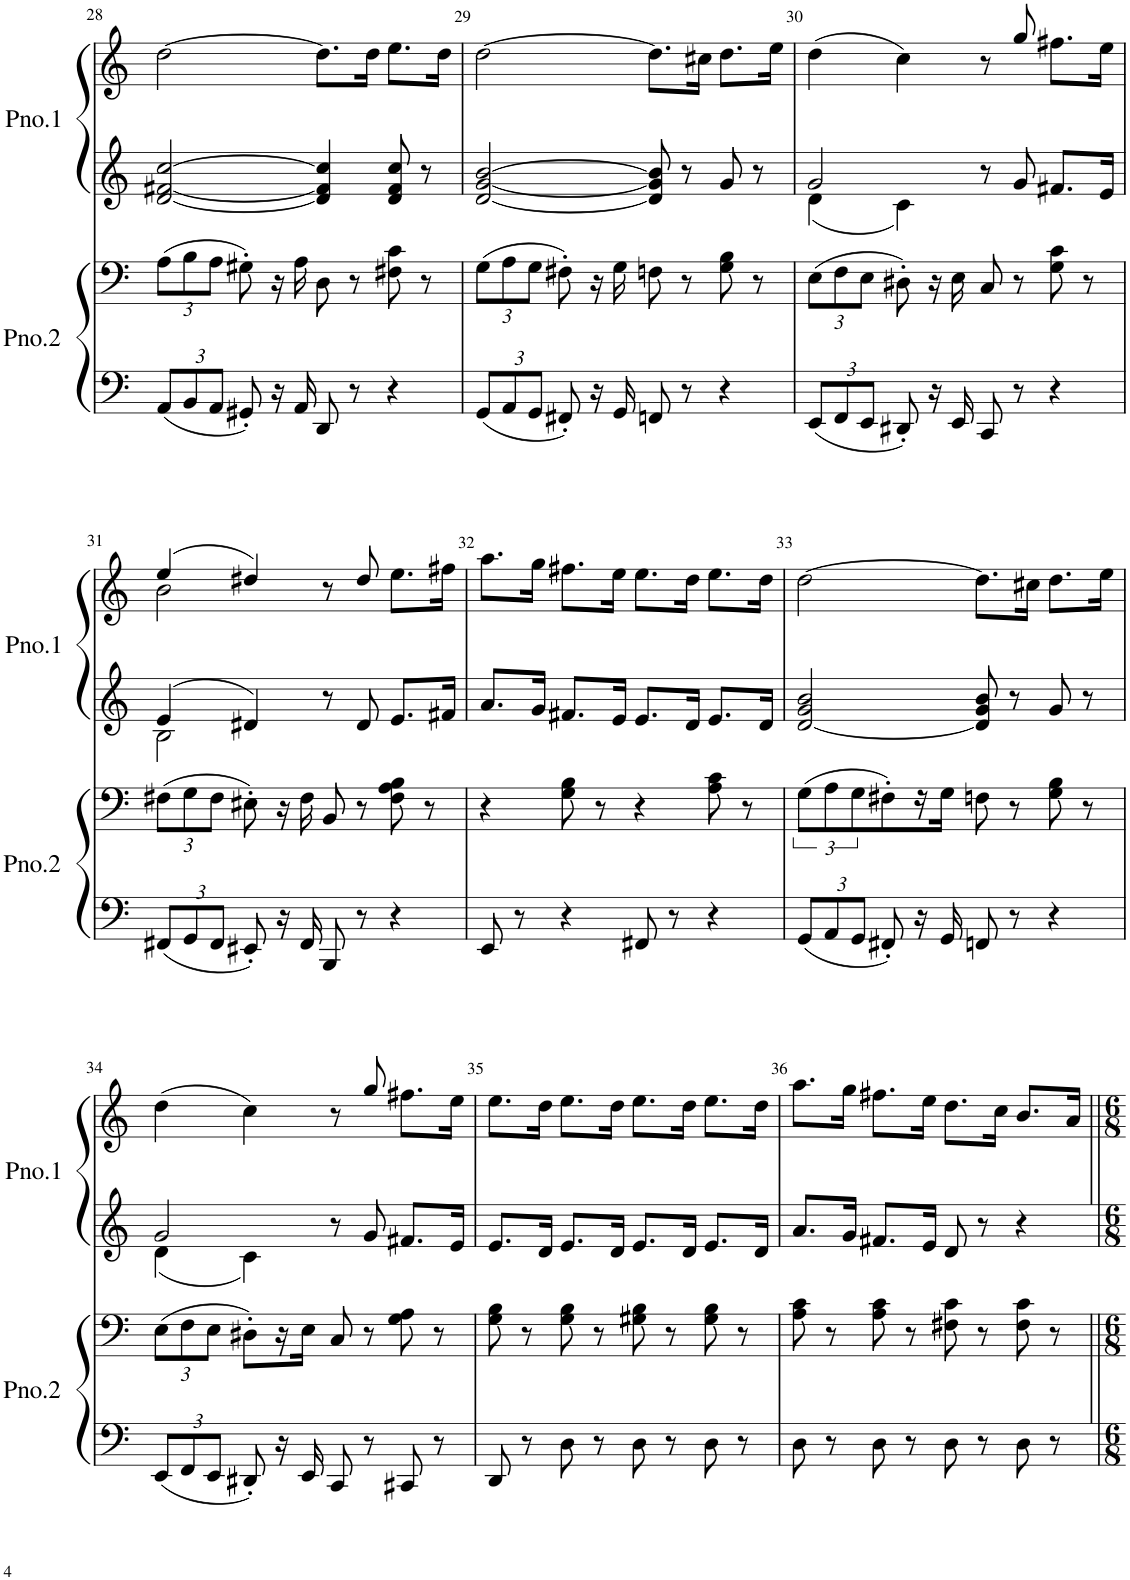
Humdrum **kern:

**kern	**kern	**kern	**kern
*part2	*part2	*part1	*part1
*staff4	*staff3	*staff2	*staff1
*I"Piano 2	*	*I"Piano 1	*
*I'Pno.2	*	*I'Pno.1	*
!!LO:PB:g=z
*clefF4	*clefF4	*clefG2	*clefG2
*k[]	*k[]	*k[]	*k[]
*M4/4	*M4/4	*M4/4	*M4/4
*Xbrackettup	*Xbrackettup	*	*
=28	=28	=28	=28
12AA/L	(12A\L	[2d/ [2f#X/ [2cc/	[2dd\
12BB/	12B\	.	.
12AA/J	12A\J	.	.
8GG#X'/	8G#X'\)	.	.
16r	16r	.	.
16AA/	16A\	.	.
8DD/	8D\	4d/] 4f#/] 4cc/]	8.dd\L]
8r	8r	.	.
.	.	.	16dd\Jk
4r	8F#X\ 8c\	8d/ 8f#/ 8cc/	8.ee\L
.	8r	8r	.
.	.	.	16dd\Jk
=29	=29	=29	=29
12GG/L	(12G\L	[2d/ [2g/ [2b/	[2dd\
12AA/	12A\	.	.
12GG/J	12G\J	.	.
8FF#X'/	8F#X'\)	.	.
16r	16r	.	.
16GG/	16G\	.	.
8FFn/	8Fn\	8d/] 8g/] 8b/]	8.dd\L]
8r	8r	8r	.
.	.	.	16cc#X\Jk
4r	8G\ 8B\	8g/	8.dd\L
.	8r	8r	.
.	.	.	16ee\Jk
=30	=30	=30	=30
*	*	*^	*
12EE/L	(12E\L	2g/	4d\	(4dd\
12FF/	12F\	.	.	.
12EE/J	12E\J	.	.	.
8DD#X'/	8D#X'\)	.	4c\	4cc\)
16r	16r	.	.	.
16EE/	16E\	.	.	.
8CC/	8C/	8r	2ryy	8r
8r	8r	8g/	.	8gg/
4r	8G\ 8c\	8.f#X/L	.	8.ff#X\L
.	8r	.	.	.
.	.	16e/Jk	.	16ee\Jk
!!LO:LB:g=z
=31	=31	=31	=31	=31
*	*	*	*	*^
12FF#X/L	(12F#X\L	4e/	2B\	(4ee/	2b\
12GG/	12G\	.	.	.	.
12FF#/J	12F#\J	.	.	.	.
8EE#X'/	8E#X'\)	4d#X/	.	4dd#X/)	.
16r	16r	.	.	.	.
16FF#/	16F#\	.	.	.	.
8BBB/	8BB/	8r	8ryy	8r	8ryy
8r	8r	8d#/	8ryy	8dd#/	8ryy
4r	8F#\ 8A\ 8B\	8.e/L	4ryy	8.ee\L	4ryy
.	8r	.	.	.	.
.	.	16f#X/Jk	.	16ff#X\Jk	.
*	*	*v	*v	*	*
*	*	*	*v	*v
=32	=32	=32	=32
8EE/	4r	8.a/L	8.aa\L
8r	.	.	.
.	.	16g/Jk	16gg\Jk
4r	8G\ 8B\	8.f#X/L	8.ff#X\L
.	8r	.	.
.	.	16e/Jk	16ee\Jk
8FF#X/	4r	8.e/L	8.ee\L
8r	.	.	.
.	.	16d/Jk	16dd\Jk
4r	8A\ 8c\	8.e/L	8.ee\L
.	8r	.	.
.	.	16d/Jk	16dd\Jk
=33	=33	=33	=33
*	*brackettup	*	*
12GG/L	(12G\L	[2d/ 2g/ 2b/	[2dd\
12AA/	12A\	.	.
12GG/J	12G\	.	.
8FF#X'/	8F#X'\)	.	.
16r	16r	.	.
16GG/	16G\JJ	.	.
8FFn/	8Fn\	8d/] 8g/ 8b/	8.dd\L]
8r	8r	8r	.
.	.	.	16cc#X\Jk
4r	8G\ 8B\	8g/	8.dd\L
.	8r	8r	.
.	.	.	16ee\Jk
!!LO:LB:g=z
=34	=34	=34	=34
*	*Xbrackettup	*	*
*	*	*^	*
12EE/L	(12E\L	2g/	4d\	(4dd\
12FF/	12F\	.	.	.
12EE/J	12E\J	.	.	.
8DD#X'/	8D#X'\L)	.	4c\	4cc\)
16r	16r	.	.	.
16EE/	16E\JJ	.	.	.
8CC/	8C/	8r	2ryy	8r
8r	8r	8g/	.	8gg/
8CC#X/	8G\ 8A\	8.f#X/L	.	8.ff#X\L
8r	8r	.	.	.
.	.	16e/Jk	.	16ee\Jk
*	*	*v	*v	*
=35	=35	=35	=35
8DD/	8G\ 8B\	8.e/L	8.ee\L
8r	8r	.	.
.	.	16d/Jk	16dd\Jk
8D\	8G\ 8B\	8.e/L	8.ee\L
8r	8r	.	.
.	.	16d/Jk	16dd\Jk
8D\	8G#X\ 8B\	8.e/L	8.ee\L
8r	8r	.	.
.	.	16d/Jk	16dd\Jk
8D\	8G#\ 8B\	8.e/L	8.ee\L
8r	8r	.	.
.	.	16d/Jk	16dd\Jk
=36	=36	=36	=36
8D\	8A\ 8c\	8.a/L	8.aa\L
8r	8r	.	.
.	.	16g/Jk	16gg\Jk
8D\	8A\ 8c\	8.f#X/L	8.ff#X\L
8r	8r	.	.
.	.	16e/Jk	16ee\Jk
8D\	8F#X\ 8c\	8d/	8.dd\L
8r	8r	8r	.
.	.	.	16cc\Jk
8D\	8F#\ 8c\	4r	8.b/L
8r	8r	.	.
.	.	.	16a/Jk
=||	=||	=||	=||
*-	*-	*-	*-
